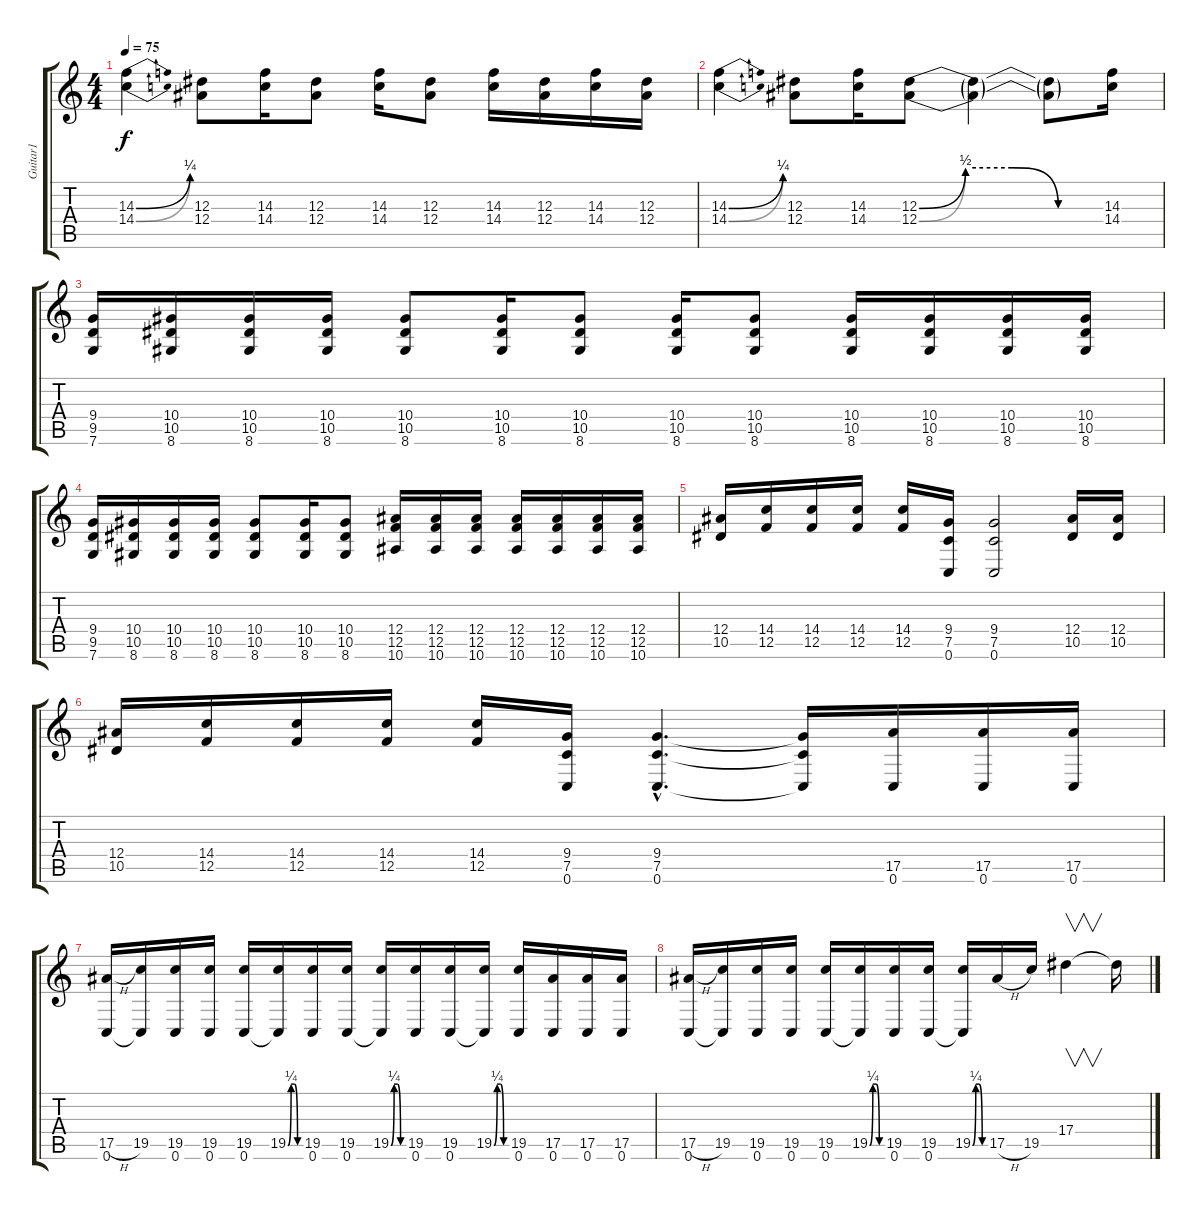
\track ("Guitar1" "Guitar1") {instrument overdrivenguitar}
\staff {score tabs}
\tuning (C4 G3 Eb3 Bb2 F2 C2) {hide}
\ts (4 4)
\tempo 75
\clef g2
\ks c
(14.3{be (bend 0 0 60 1)} 14.4{be (bend 0 0 60 1)}).4{dy f} (12.3 12.4).8 (14.3 14.4).16 (12.3 12.4).8 (14.3 14.4).16 (12.3 12.4).8 (14.3 14.4).16 (12.3 12.4).16 (14.3 14.4).16 (12.3 12.4).16 |
(14.3{be (bend 0 0 60 1)} 14.4{be (bend 0 0 60 1)}).4 (12.3 12.4).8 (14.3 14.4).16 (12.3{be (custom 0 0 15 2 30 2 45 0 60 0)} 12.4{be (custom 0 0 15 2 30 2 45 0 60 0)}).8 (12.3{t} 12.4{t}).4 (12.3{t} 12.4{t}).8 (14.3 14.4).16 |
(9.4 9.5 7.6).16 (10.4 10.5 8.6).16 (10.4 10.5 8.6).16 (10.4 10.5 8.6).16 (10.4 10.5 8.6).8 (10.4 10.5 8.6).16 (10.4 10.5 8.6).8 (10.4 10.5 8.6).16 (10.4 10.5 8.6).8 (10.4 10.5 8.6).16 (10.4 10.5 8.6).16 (10.4 10.5 8.6).16 (10.4 10.5 8.6).16 |
(9.4 9.5 7.6).16 (10.4 10.5 8.6).16 (10.4 10.5 8.6).16 (10.4 10.5 8.6).16 (10.4 10.5 8.6).8 (10.4 10.5 8.6).16 (10.4 10.5 8.6).8 (12.4 12.5 10.6).16 (12.4 12.5 10.6).16 (12.4 12.5 10.6).16 (12.4 12.5 10.6).16 (12.4 12.5 10.6).16 (12.4 12.5 10.6).16 (12.4 12.5 10.6).16 |
(12.4 10.5).16 (14.4 12.5).16 (14.4 12.5).16 (14.4 12.5).16 (14.4 12.5).16 (9.4 7.5 0.6).16 (9.4 7.5 0.6).2 (12.4 10.5).16 (12.4 10.5).16 |
(12.4 10.5).16 (14.4 12.5).16 (14.4 12.5).16 (14.4 12.5).16 (14.4 12.5).16 (9.4 7.5 0.6).16 (9.4{hac} 7.5{hac} 0.6{hac}).4{d} (9.4{t} 7.5{t} 0.6{t}).16 (17.5 0.6).16 (17.5 0.6).16 (17.5 0.6).16 |
(17.5{h} 0.6).16 (19.5 0.6{t}).16 (19.5 0.6).16 (19.5 0.6).16 (19.5 0.6).16 (19.5{be (custom 0 0 15 1 30 1 45 0 60 0)} 0.6{t}).16 (19.5 0.6).16 (19.5 0.6).16 (19.5{be (custom 0 0 15 1 30 1 45 0 60 0)} 0.6{t}).16 (19.5 0.6).16 (19.5 0.6).16 (19.5{be (custom 0 0 15 1 30 1 45 0 60 0)} 0.6{t}).16 (19.5 0.6).16 (17.5 0.6).16 (17.5 0.6).16 (17.5 0.6).16 |
(17.5{h} 0.6).16 (19.5 0.6{t}).16 (19.5 0.6).16 (19.5 0.6).16 (19.5 0.6).16 (19.5{be (custom 0 0 15 1 30 1 45 0 60 0)} 0.6{t}).16 (19.5 0.6).16 (19.5 0.6).16 (19.5{be (custom 0 0 15 1 30 1 45 0 60 0)} 0.6{t}).16 17.5{h}.16 19.5.16 17.4.4{v} 17.4{t}.16
